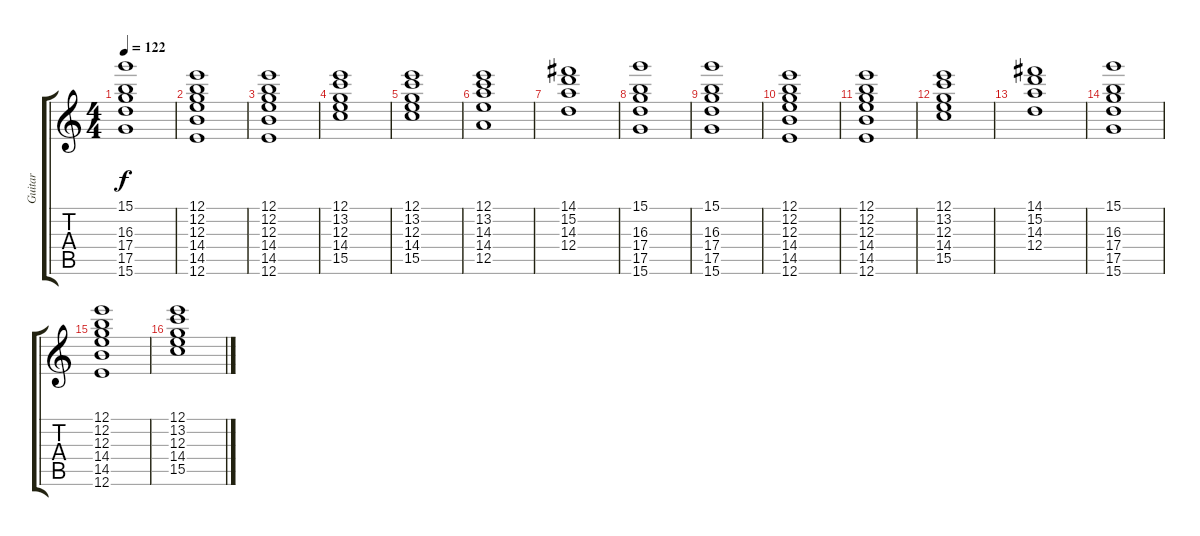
\track ("Guitar" "Guitar") {instrument acousticguitarsteel}
\staff {score tabs}
\tuning (E4 B3 G3 D3 A2 E2) {hide}
\ts (4 4)
\tempo 122
\clef g2
\ks c
(15.1 16.3 17.4 17.5 15.6).1{dy f} |
(12.1 12.2 12.3 14.4 14.5 12.6).1 |
(12.1 12.2 12.3 14.4 14.5 12.6).1 |
(12.1 13.2 12.3 14.4 15.5).1 |
(12.1 13.2 12.3 14.4 15.5).1 |
(12.1 13.2 14.3 14.4 12.5).1 |
(14.1 15.2 14.3 12.4).1 |
(15.1 16.3 17.4 17.5 15.6).1 |
(15.1 16.3 17.4 17.5 15.6).1 |
(12.1 12.2 12.3 14.4 14.5 12.6).1 |
(12.1 12.2 12.3 14.4 14.5 12.6).1 |
(12.1 13.2 12.3 14.4 15.5).1 |
(14.1 15.2 14.3 12.4).1 |
(15.1 16.3 17.4 17.5 15.6).1 |
(12.1 12.2 12.3 14.4 14.5 12.6).1 |
(12.1 13.2 12.3 14.4 15.5).1
